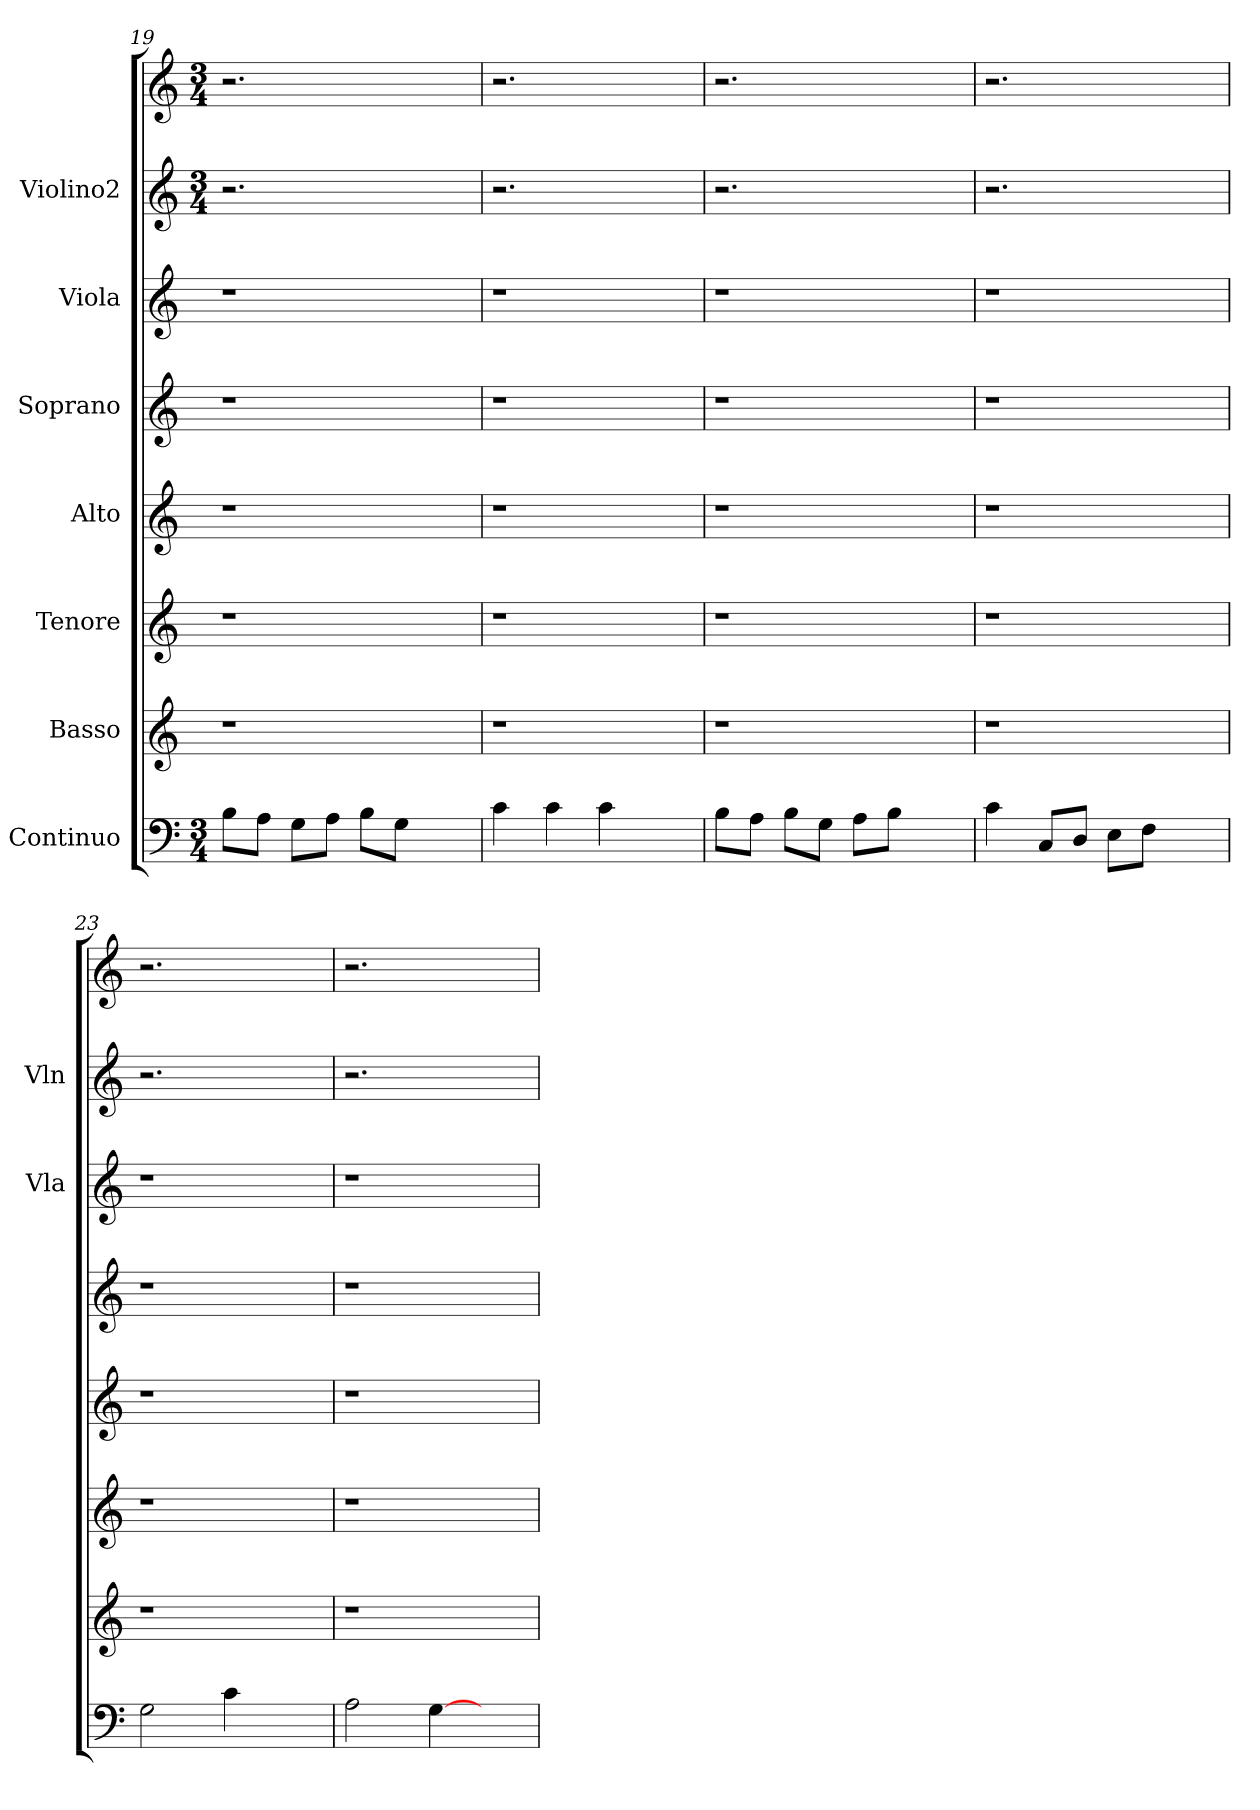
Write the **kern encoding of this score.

**kern	**kern	**kern	**kern	**kern	**kern	**kern	**kern
*part7	*part6	*part5	*part4	*part3	*part2	*part1	*part1
*staff8	*staff7	*staff6	*staff5	*staff4	*staff3	*staff2	*staff1
*I"Continuo	*I"Basso	*I"Tenore	*I"Alto	*I"Soprano	*I"Viola	*I"Violino2	*
*	*	*	*	*	*I'Vla	*I'Vln	*
*clefF4	*clefG2	*clefG2	*clefG2	*clefG2	*clefG2	*clefG2	*clefG2
*k[]	*k[]	*k[]	*k[]	*k[]	*k[]	*k[]	*k[]
*M3/4	*	*	*	*	*	*M3/4	*M3/4
=19	=19	=19	=19	=19	=19	=19	=19
8B\L	1r	1r	1r	1r	1r	2.r	2.r
8A\J	.	.	.	.	.	.	.
8G\L	.	.	.	.	.	.	.
8A\J	.	.	.	.	.	.	.
8B\L	.	.	.	.	.	.	.
8G\J	.	.	.	.	.	.	.
4ryy	.	.	.	.	.	4ryy	4ryy
!!LO:LB:g=z
=20	=20	=20	=20	=20	=20	=20	=20
4c\	1r	1r	1r	1r	1r	2.r	2.r
4c\	.	.	.	.	.	.	.
4c\	.	.	.	.	.	.	.
4ryy	.	.	.	.	.	4ryy	4ryy
=21	=21	=21	=21	=21	=21	=21	=21
8B\L	1r	1r	1r	1r	1r	2.r	2.r
8A\J	.	.	.	.	.	.	.
8B\L	.	.	.	.	.	.	.
8G\J	.	.	.	.	.	.	.
8A\L	.	.	.	.	.	.	.
8B\J	.	.	.	.	.	.	.
4ryy	.	.	.	.	.	4ryy	4ryy
!!LO:PB:g=z
=22	=22	=22	=22	=22	=22	=22	=22
4c\	1r	1r	1r	1r	1r	2.r	2.r
8C/L	.	.	.	.	.	.	.
8D/J	.	.	.	.	.	.	.
8E\L	.	.	.	.	.	.	.
8F\J	.	.	.	.	.	.	.
4ryy	.	.	.	.	.	4ryy	4ryy
=23	=23	=23	=23	=23	=23	=23	=23
2G\	1r	1r	1r	1r	1r	2.r	2.r
4c\	.	.	.	.	.	.	.
4ryy	.	.	.	.	.	4ryy	4ryy
=24	=24	=24	=24	=24	=24	=24	=24
2A\	1r	1r	1r	1r	1r	2.r	2.r
[4G\	.	.	.	.	.	.	.
4ryy	.	.	.	.	.	4ryy	4ryy
=	=	=	=	=	=	=	=
*-	*-	*-	*-	*-	*-	*-	*-
